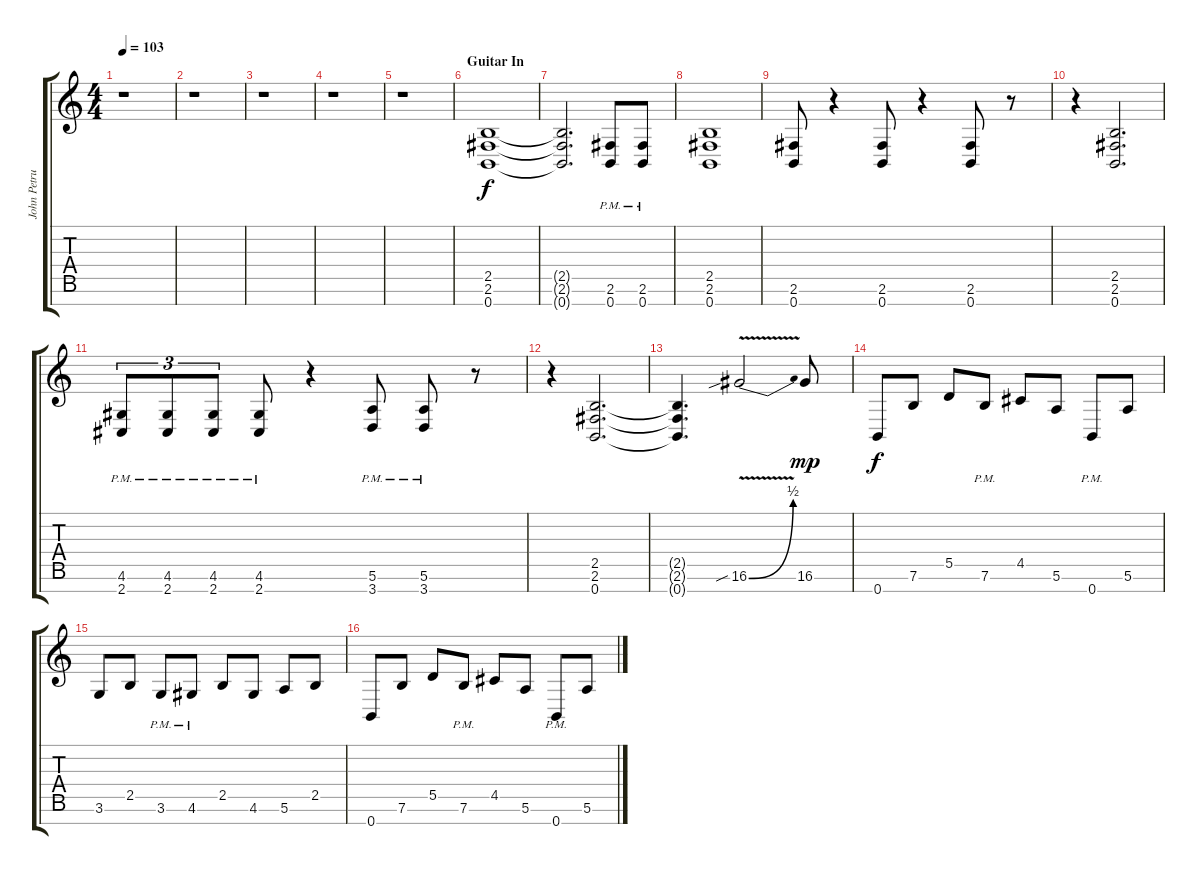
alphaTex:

\track ("John Petrucci" "John Petru") {instrument distortionguitar}
\staff {score tabs}
\tuning (E4 B3 G3 D3 A2 E2 B1) {hide}
\ts (4 4)
\tempo 103
\clef g2
\ks c
r.1{dy f} |
r.1 |
r.1 |
r.1 |
r.1 |
\section ("" "Guitar In")
(2.5 2.6 0.7).1 |
(2.5{t} 2.6{t} 0.7{t}).2{d} (2.6{pm} 0.7{pm}).8 (2.6{pm} 0.7{pm}).8 |
(2.5 2.6 0.7).1 |
(2.6 0.7).8 r.4 (2.6 0.7).8 r.4 (2.6 0.7).8 r.8 |
r.4 (2.5 2.6 0.7).2{d} |
(4.6{pm} 2.7{pm}).8{tu (3 2)} (4.6{pm} 2.7{pm}).8{tu (3 2)} (4.6{pm} 2.7{pm}).8{tu (3 2)} (4.6{pm} 2.7{pm}).8 r.4 (5.6{pm} 3.7{pm}).8 (5.6{pm} 3.7{pm}).8 r.8 |
r.4 (2.5 2.6 0.7).2{d} |
(2.5{t} 2.6{t} 0.7{t}).4{d} 16.6{be (bend 0 0 60 2) v sib}.2 16.6.8{dy mp} |
0.7.8{dy f} 7.6.8 5.5.8 7.6{pm}.8 4.5.8 5.6.8 0.7{pm}.8 5.6.8 |
3.6.8 2.5.8 3.6{pm}.8 4.6{pm}.8 2.5.8 4.6.8 5.6.8 2.5.8 |
0.7.8 7.6.8 5.5.8 7.6{pm}.8 4.5.8 5.6.8 0.7{pm}.8 5.6.8
